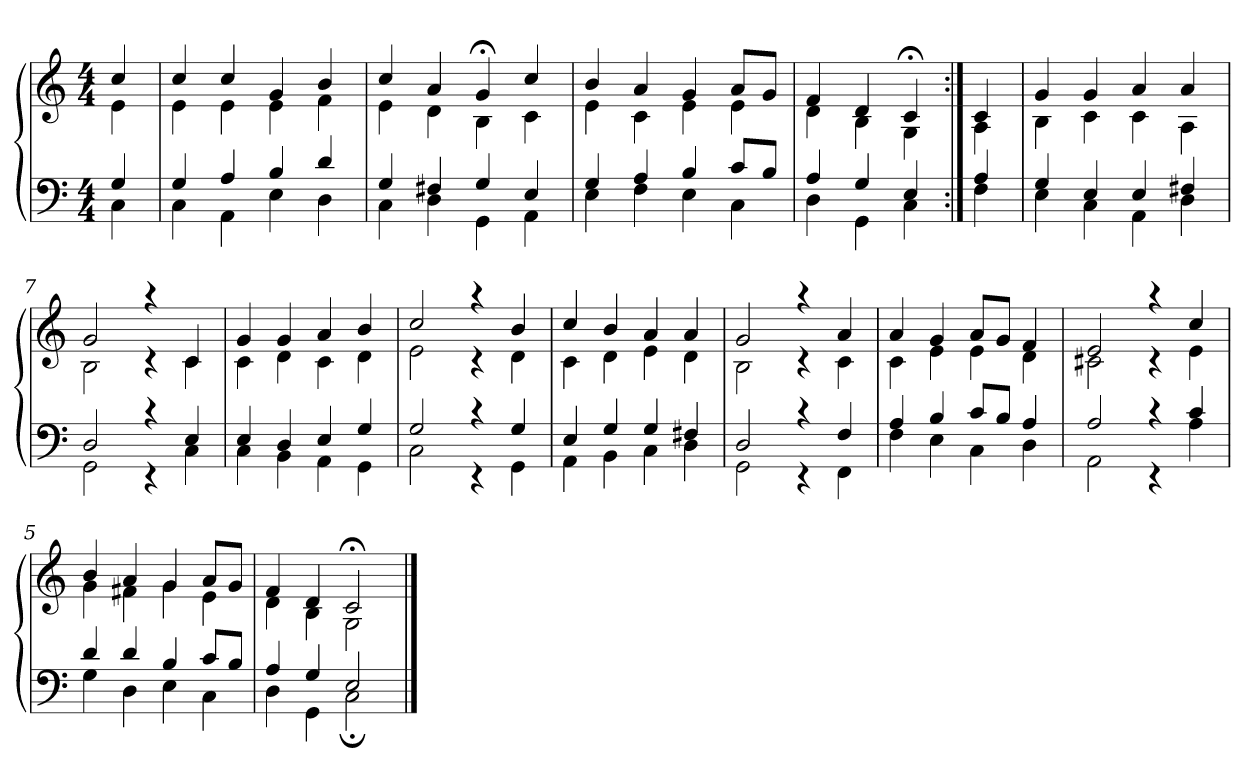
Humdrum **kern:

**kern	**kern
*part2	*part1
*staff2	*staff1
*clefF4	*clefG2
*k[]	*k[]
*C:	*C:
*M4/4	*M4/4
=	=
*^	*^
4G/	4C\	4cc/	4e\
=1X	=1X	=1X	=1X
4G/	4C\	4cc/	4e\
4A/	4AA\	4cc/	4e\
4B/	4E\	4g/	4e\
4d/	4D\	4b/	4f\
=2X	=2X	=2X	=2X
4G/	4C\	4cc/	4e\
4F#X/	4D\	4a/	4d\
4G/	4GG\	4g;</	4B\
4E/	4AA\	4cc/	4c\
=3X	=3X	=3X	=3X
4G/	4E\	4b/	4e\
4A/	4F\	4a/	4c\
4B/	4E\	4g/	4e\
8c/L	4C\	8a/L	4e\
8B/J	.	8g/J	.
=4X	=4X	=4X	=4X
4A/	4D\	4f/	4d\
4G/	4GG\	4d/	4B\
4E/	4C\	4c;</	4G\
=5X:|!	=5X:|!	=5X:|!	=5X:|!
4A/	4F\	4c/	4A\
=6X	=6X	=6X	=6X
4G/	4E\	4g/	4B\
4E/	4C\	4g/	4c\
4E/	4AA\	4a/	4c\
4F#X/	4D\	4a/	4A\
=7X	=7X	=7X	=7X
2D/	2GG\	2g/	2B\
4rc	4rEE	4raa	4rc
4E/	4C\	4c/	4c\
!!LO:LB:g=z	!!
=8X	=8X	=8X	=8X
4E/	4C\	4g/	4c\
4D/	4BB\	4g/	4d\
4E/	4AA\	4a/	4c\
4G/	4GG\	4b/	4d\
=9X	=9X	=9X	=9X
2G/	2C\	2cc/	2e\
4rc	4rEE	4raa	4rc
4G/	4GG\	4b/	4d\
=1	=1	=1	=1
4E/	4AA\	4cc/	4c\
4G/	4BB\	4b/	4d\
4G/	4C\	4a/	4e\
4F#X/	4D\	4a/	4d\
=2	=2	=2	=2
2D/	2GG\	2g/	2B\
4rc	4rEE	4raa	4rc
4F/	4FF\	4a/	4c\
=3	=3	=3	=3
4A/	4F\	4a/	4c\
4B/	4E\	4g/	4e\
8c/L	4C\	8a/L	4e\
8B/J	.	8g/J	.
4A/	4D\	4f/	4d\
=4	=4	=4	=4
2A/	2AA\	2e/	2c#X\
4rc	4rEE	4raa	4rc
4c/	4A\	4cc/	4e\
=5	=5	=5	=5
4d/	4G\	4b/	4g\
4d/	4D\	4a/	4f#X\
4B/	4E\	4g/	4g\
8c/L	4C\	8a/L	4e\
8B/J	.	8g/J	.
=6	=6	=6	=6
4A/	4D\	4f/	4d\
4G/	4GG\	4d/	4B\
2E/	2C;\	2c;</	2G\
*v	*v	*	*
*	*v	*v
==	==
*-	*-
